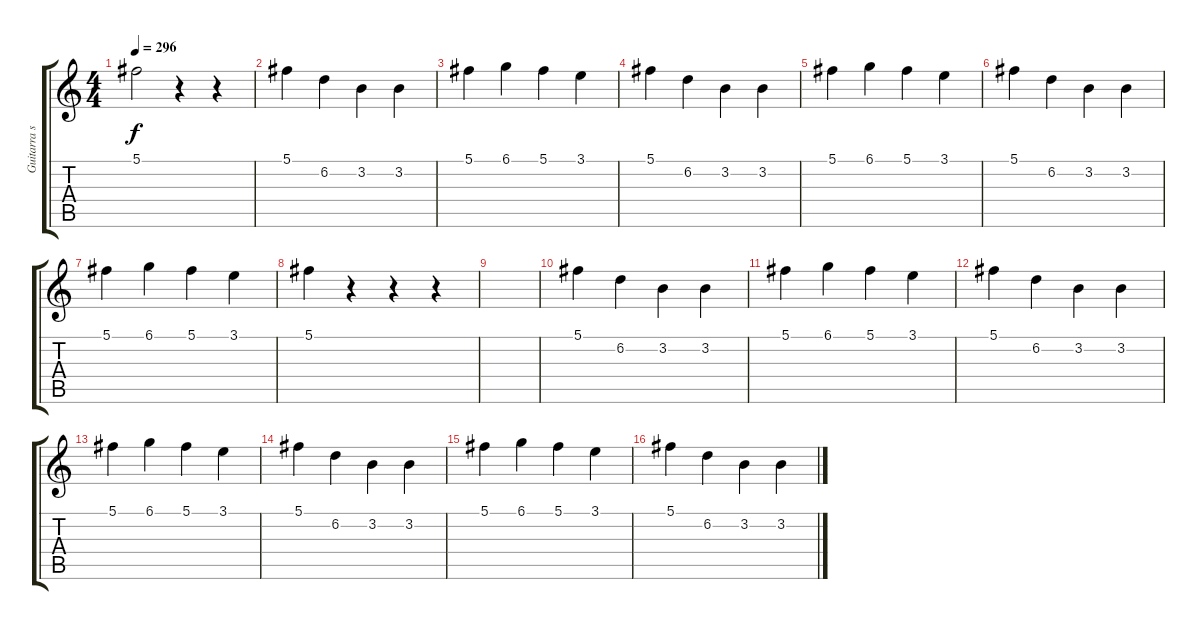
\track ("Guitarra solo" "Guitarra s") {instrument distortionguitar}
\staff {score tabs}
\tuning (Db4 Ab3 E3 B2 Gb2 B1) {hide}
\ts (4 4)
\tempo 296
\clef g2
\ks c
5.1.2{dy f} r.4 r.4 |
5.1.4 6.2.4 3.2.4 3.2.4 |
5.1.4 6.1.4 5.1.4 3.1.4 |
5.1.4 6.2.4 3.2.4 3.2.4 |
5.1.4 6.1.4 5.1.4 3.1.4 |
5.1.4 6.2.4 3.2.4 3.2.4 |
5.1.4 6.1.4 5.1.4 3.1.4 |
5.1.4 r.4 r.4 r.4 |
|
5.1.4 6.2.4 3.2.4 3.2.4 |
5.1.4 6.1.4 5.1.4 3.1.4 |
5.1.4 6.2.4 3.2.4 3.2.4 |
5.1.4 6.1.4 5.1.4 3.1.4 |
5.1.4 6.2.4 3.2.4 3.2.4 |
5.1.4 6.1.4 5.1.4 3.1.4 |
5.1.4 6.2.4 3.2.4 3.2.4
